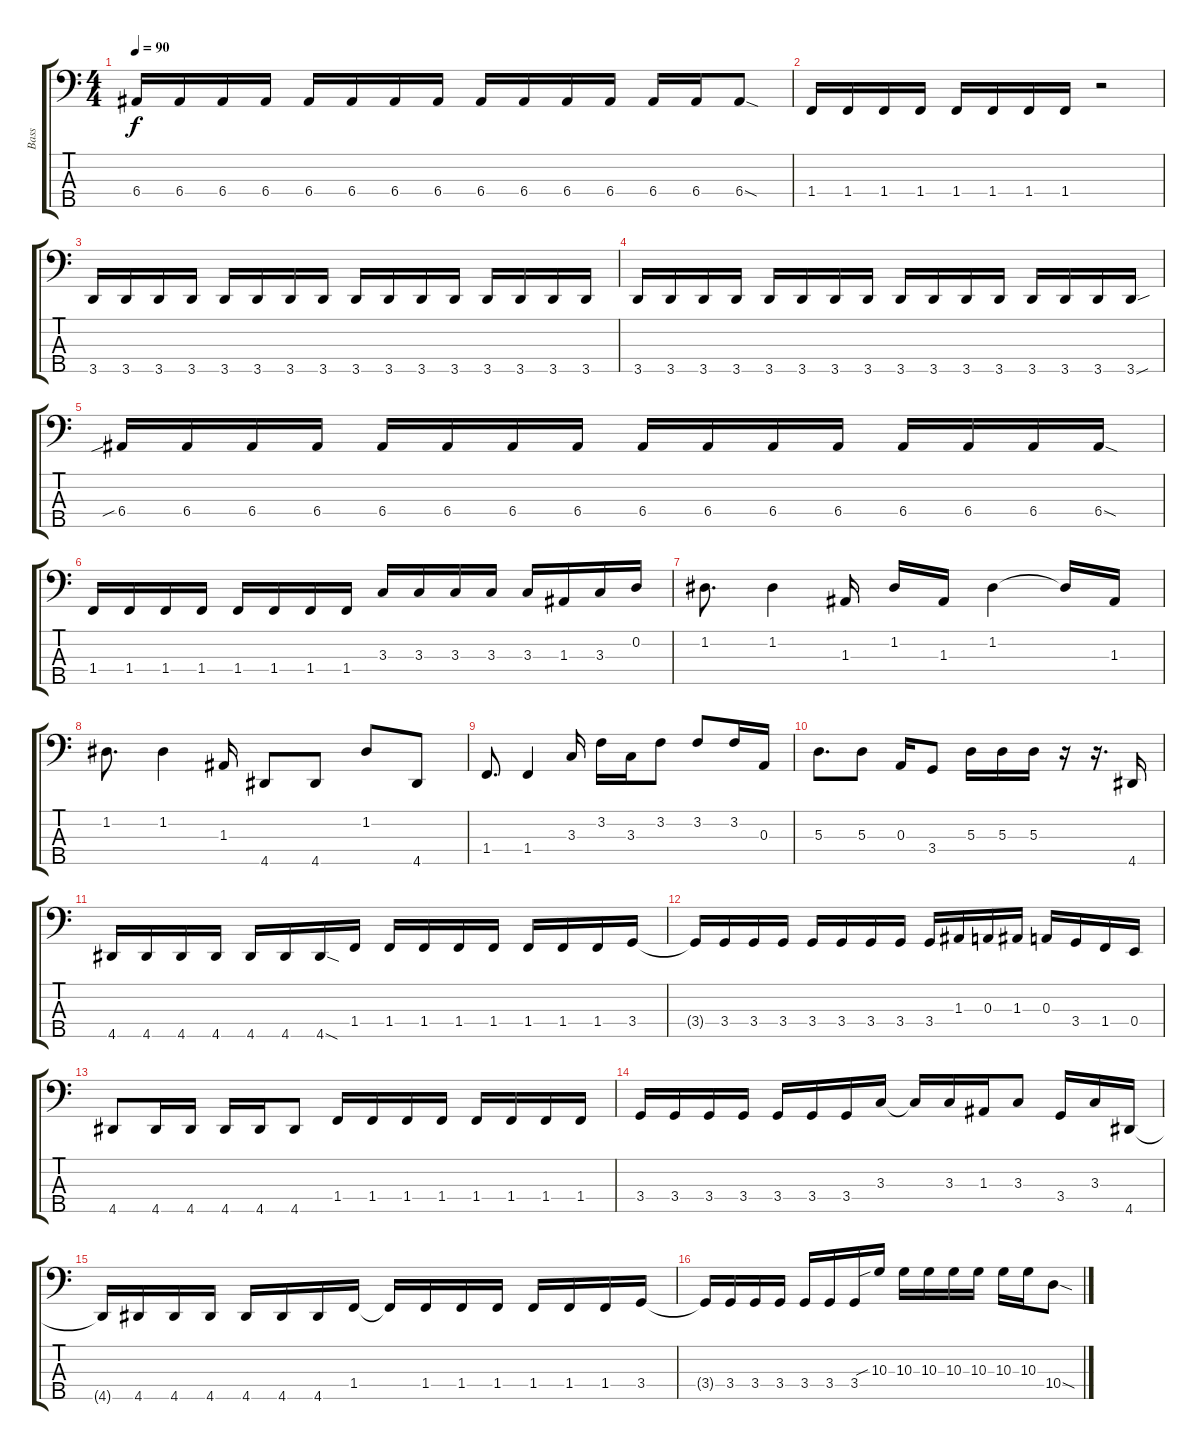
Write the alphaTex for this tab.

\track ("Bass" "Bass") {instrument electricbassfinger}
\staff {score tabs}
\tuning (G2 D2 A1 E1 B0) {hide}
\ts (4 4)
\tempo 90
\clef f4
\ks c
6.4.16{dy f} 6.4.16 6.4.16 6.4.16 6.4.16 6.4.16 6.4.16 6.4.16 6.4.16 6.4.16 6.4.16 6.4.16 6.4.16 6.4.16 6.4{sod}.8 |
1.4.16 1.4.16 1.4.16 1.4.16 1.4.16 1.4.16 1.4.16 1.4.16 r.2 |
3.5.16 3.5.16 3.5.16 3.5.16 3.5.16 3.5.16 3.5.16 3.5.16 3.5.16 3.5.16 3.5.16 3.5.16 3.5.16 3.5.16 3.5.16 3.5.16 |
3.5.16 3.5.16 3.5.16 3.5.16 3.5.16 3.5.16 3.5.16 3.5.16 3.5.16 3.5.16 3.5.16 3.5.16 3.5.16 3.5.16 3.5.16 3.5{sou}.16 |
6.4{sib}.16 6.4.16 6.4.16 6.4.16 6.4.16 6.4.16 6.4.16 6.4.16 6.4.16 6.4.16 6.4.16 6.4.16 6.4.16 6.4.16 6.4.16 6.4{sod}.16 |
1.4.16 1.4.16 1.4.16 1.4.16 1.4.16 1.4.16 1.4.16 1.4.16 3.3.16 3.3.16 3.3.16 3.3.16 3.3.16 1.3.16 3.3.16 0.2.16 |
1.2.8{d} 1.2.4 1.3.16 1.2.16 1.3.16 1.2.4 1.2{t}.16 1.3.16 |
1.2.8{d} 1.2.4 1.3.16 4.5.8 4.5.8 1.2.8 4.5.8 |
1.4.8{d} 1.4.4 3.3.16 3.2.16 3.3.16 3.2.8 3.2.8 3.2.16 0.3.16 |
5.3.8{d} 5.3.8 0.3.16 3.4.8 5.3.16 5.3.16 5.3.16 r.16 r.16{d} 4.5.16 |
4.5.16 4.5.16 4.5.16 4.5.16 4.5.16 4.5.16 4.5{sod}.16 1.4.16 1.4.16 1.4.16 1.4.16 1.4.16 1.4.16 1.4.16 1.4.16 3.4.16 |
3.4{t}.16 3.4.16 3.4.16 3.4.16 3.4.16 3.4.16 3.4.16 3.4.16 3.4.16 1.3.16 0.3.16 1.3.16 0.3.16 3.4.16 1.4.16 0.4.16 |
4.5.8 4.5.16 4.5.16 4.5.16 4.5.16 4.5.8 1.4.16 1.4.16 1.4.16 1.4.16 1.4.16 1.4.16 1.4.16 1.4.16 |
3.4.16 3.4.16 3.4.16 3.4.16 3.4.16 3.4.16 3.4.16 3.3.16 3.3{t}.16 3.3.16 1.3.16 3.3.8 3.4.16 3.3.16 4.5.16 |
4.5{t}.16 4.5.16 4.5.16 4.5.16 4.5.16 4.5.16 4.5.16 1.4.16 1.4{t}.16 1.4.16 1.4.16 1.4.16 1.4.16 1.4.16 1.4.16 3.4.16 |
3.4{t}.16 3.4.16 3.4.16 3.4.16 3.4.16 3.4.16 3.4.16 10.3{sib}.16 10.3.16 10.3.16 10.3.16 10.3.16 10.3.16 10.3.16 10.4{sod}.8
